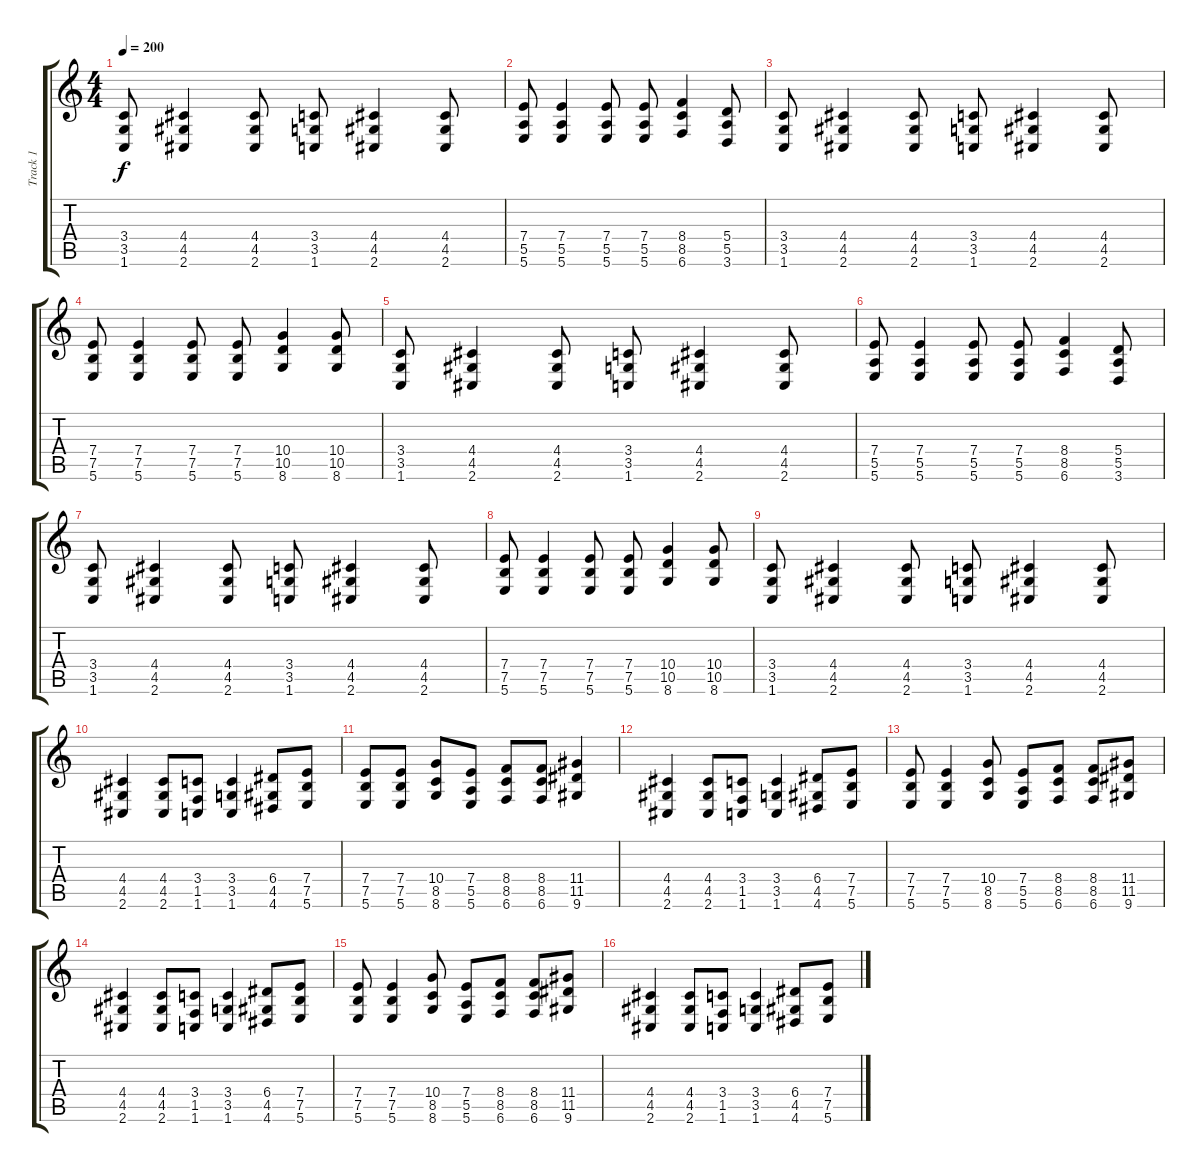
\track ("Track 1" "Track 1") {instrument overdrivenguitar}
\staff {score tabs}
\tuning (B3 Gb3 D3 A2 E2 B1) {hide}
\ts (4 4)
\tempo 200
\clef g2
\ks c
(3.4 3.5 1.6).8{dy f} (4.4 4.5 2.6).4 (4.4 4.5 2.6).8 (3.4 3.5 1.6).8 (4.4 4.5 2.6).4 (4.4 4.5 2.6).8 |
(7.4 5.5 5.6).8 (7.4 5.5 5.6).4 (7.4 5.5 5.6).8 (7.4 5.5 5.6).8 (8.4 8.5 6.6).4 (5.4 5.5 3.6).8 |
(3.4 3.5 1.6).8 (4.4 4.5 2.6).4 (4.4 4.5 2.6).8 (3.4 3.5 1.6).8 (4.4 4.5 2.6).4 (4.4 4.5 2.6).8 |
(7.4 7.5 5.6).8 (7.4 7.5 5.6).4 (7.4 7.5 5.6).8 (7.4 7.5 5.6).8 (10.4 10.5 8.6).4 (10.4 10.5 8.6).8 |
(3.4 3.5 1.6).8 (4.4 4.5 2.6).4 (4.4 4.5 2.6).8 (3.4 3.5 1.6).8 (4.4 4.5 2.6).4 (4.4 4.5 2.6).8 |
(7.4 5.5 5.6).8 (7.4 5.5 5.6).4 (7.4 5.5 5.6).8 (7.4 5.5 5.6).8 (8.4 8.5 6.6).4 (5.4 5.5 3.6).8 |
(3.4 3.5 1.6).8 (4.4 4.5 2.6).4 (4.4 4.5 2.6).8 (3.4 3.5 1.6).8 (4.4 4.5 2.6).4 (4.4 4.5 2.6).8 |
(7.4 7.5 5.6).8 (7.4 7.5 5.6).4 (7.4 7.5 5.6).8 (7.4 7.5 5.6).8 (10.4 10.5 8.6).4 (10.4 10.5 8.6).8 |
(3.4 3.5 1.6).8 (4.4 4.5 2.6).4 (4.4 4.5 2.6).8 (3.4 3.5 1.6).8 (4.4 4.5 2.6).4 (4.4 4.5 2.6).8 |
(4.4 4.5 2.6).4 (4.4 4.5 2.6).8 (3.4 1.5 1.6).8 (3.4 3.5 1.6).4 (6.4 4.5 4.6).8 (7.4 7.5 5.6).8 |
(7.4 7.5 5.6).8 (7.4 7.5 5.6).8 (10.4 8.5 8.6).8 (7.4 5.5 5.6).8 (8.4 8.5 6.6).8 (8.4 8.5 6.6).8 (11.4 11.5 9.6).4 |
(4.4 4.5 2.6).4 (4.4 4.5 2.6).8 (3.4 1.5 1.6).8 (3.4 3.5 1.6).4 (6.4 4.5 4.6).8 (7.4 7.5 5.6).8 |
(7.4 7.5 5.6).8 (7.4 7.5 5.6).4 (10.4 8.5 8.6).8 (7.4 5.5 5.6).8 (8.4 8.5 6.6).8 (8.4 8.5 6.6).8 (11.4 11.5 9.6).8 |
(4.4 4.5 2.6).4 (4.4 4.5 2.6).8 (3.4 1.5 1.6).8 (3.4 3.5 1.6).4 (6.4 4.5 4.6).8 (7.4 7.5 5.6).8 |
(7.4 7.5 5.6).8 (7.4 7.5 5.6).4 (10.4 8.5 8.6).8 (7.4 5.5 5.6).8 (8.4 8.5 6.6).8 (8.4 8.5 6.6).8 (11.4 11.5 9.6).8 |
(4.4 4.5 2.6).4 (4.4 4.5 2.6).8 (3.4 1.5 1.6).8 (3.4 3.5 1.6).4 (6.4 4.5 4.6).8 (7.4 7.5 5.6).8
